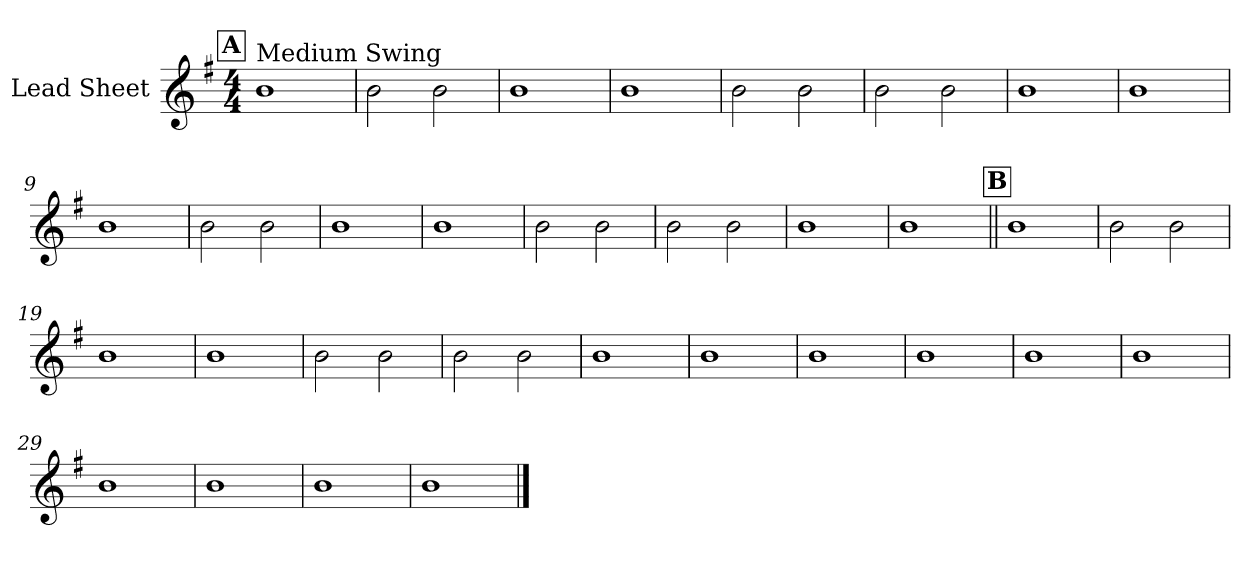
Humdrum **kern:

**kern
*part1
*staff1
*I"Lead Sheet
*clefG2
*k[f#]
*G:
*M4/4
!!LO:REH:place=s1:a:fs=14:t=A
=1
!LO:TX:a:t=Medium Swing
1b
=2
2b\
2b\
=3
1b
=4
1b
!!LO:LB:g=z
=5
2b\
2b\
=6
2b\
2b\
=7
1b
=8
1b
!!LO:LB:g=z
=9
1b
=10
2b\
2b\
=11
1b
=12
1b
!!LO:LB:g=z
=13
2b\
2b\
=14
2b\
2b\
=15
1b
=16
1b
!!LO:LB:g=z
!!LO:REH:place=s1:a:fs=14:t=B
=17||
1b
=18
2b\
2b\
=19
1b
=20
1b
!!LO:LB:g=z
=21
2b\
2b\
=22
2b\
2b\
=23
1b
=24
1b
!!LO:LB:g=z
=25
1b
=26
1b
=27
1b
=28
1b
!!LO:LB:g=z
=29
1b
=30
1b
=31
1b
=32
1b
==
*-
